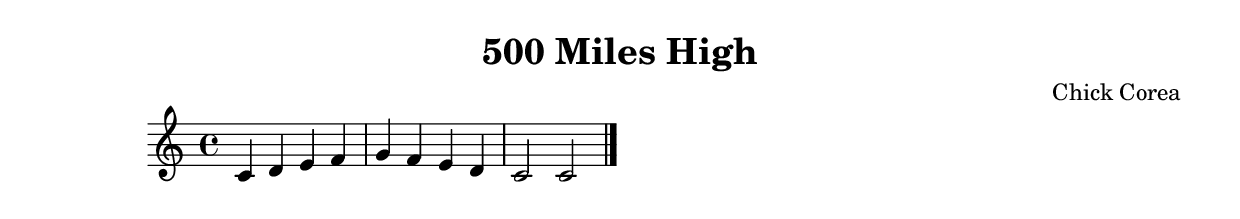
\version "2.24.4"

\header {
  title = "500 Miles High"
  composer = "Chick Corea"
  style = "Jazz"
}

\score {
  \new Staff {
    \clef treble
    \time 4/4
    \key c \major
    
    % Simple chord progression placeholder
    c'4 d' e' f' |
    g' f' e' d' |
    c'2 c'2 |
    \bar "|."
  }
  \layout {}
  \midi {
    \tempo 4 = 120
  }
}